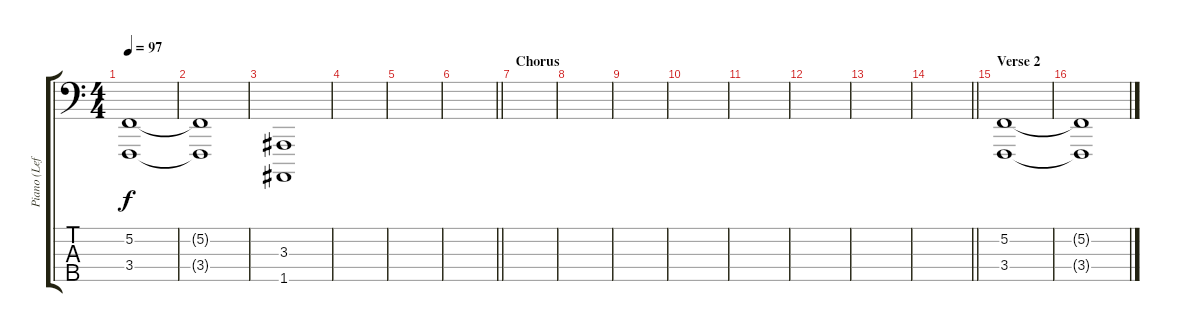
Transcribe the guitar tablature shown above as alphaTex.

\track ("Piano (Left Hand)" "Piano (Lef") {instrument acousticgrandpiano}
\staff {score tabs}
\tuning (F2 C2 G1 D1 A0) {hide}
\ts (4 4)
\tempo 97
\clef f4
\ks c
(5.2 3.4).1{dy f} |
(5.2{t} 3.4{t}).1 |
(3.3 1.5).1 |
|
|
\barLineRight lightlight
|
\section ("" "Chorus")
|
|
|
|
|
|
|
\barLineRight lightlight
|
\section ("" "Verse 2")
(5.2 3.4).1 |
(5.2{t} 3.4{t}).1
